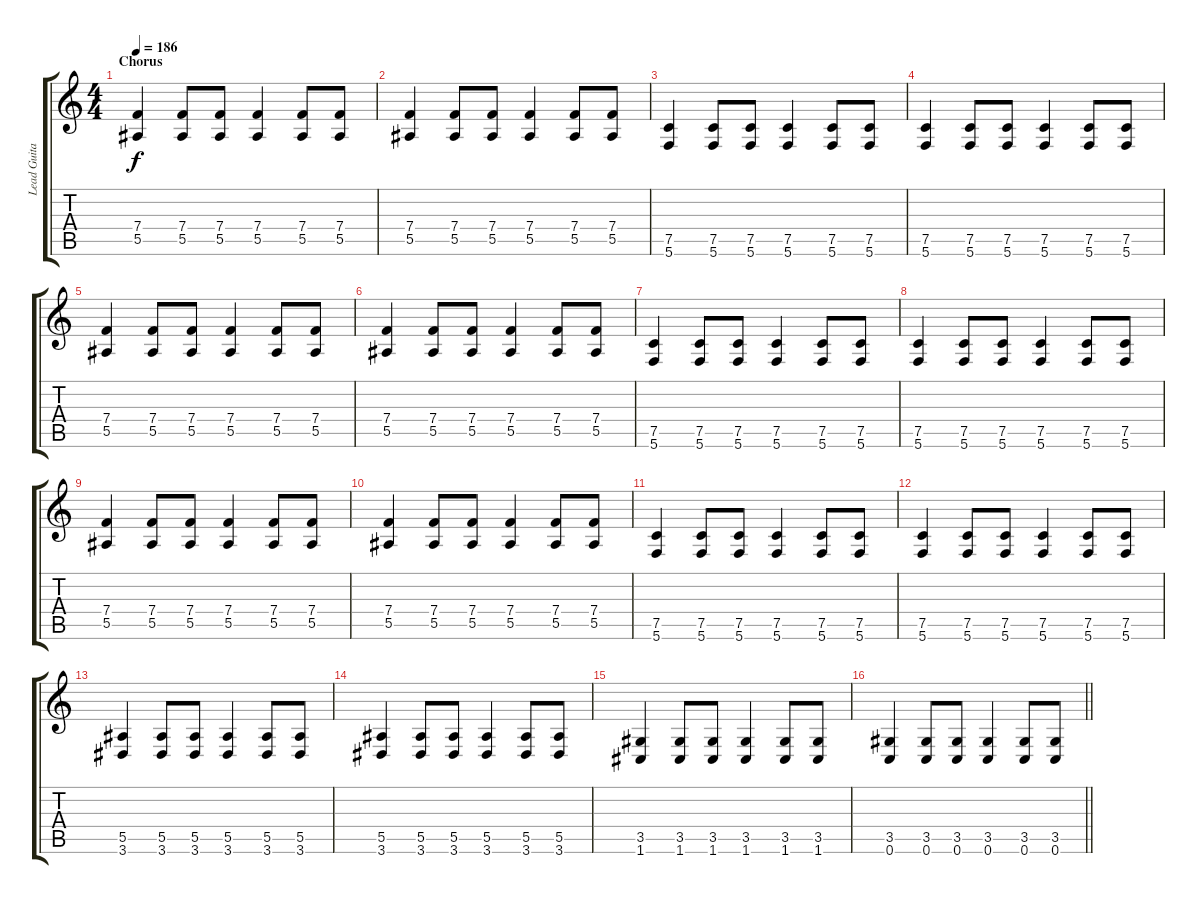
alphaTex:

\track ("Lead Guitar 2" "Lead Guita") {instrument distortionguitar}
\staff {score tabs}
\tuning (C4 G3 Eb3 Bb2 F2 C2) {hide}
\ts (4 4)
\section ("" "Chorus")
\tempo 186
\clef g2
\ks c
(7.4 5.5).4{dy f} (7.4 5.5).8 (7.4 5.5).8 (7.4 5.5).4 (7.4 5.5).8 (7.4 5.5).8 |
(7.4 5.5).4 (7.4 5.5).8 (7.4 5.5).8 (7.4 5.5).4 (7.4 5.5).8 (7.4 5.5).8 |
(7.5 5.6).4 (7.5 5.6).8 (7.5 5.6).8 (7.5 5.6).4 (7.5 5.6).8 (7.5 5.6).8 |
(7.5 5.6).4 (7.5 5.6).8 (7.5 5.6).8 (7.5 5.6).4 (7.5 5.6).8 (7.5 5.6).8 |
(7.4 5.5).4 (7.4 5.5).8 (7.4 5.5).8 (7.4 5.5).4 (7.4 5.5).8 (7.4 5.5).8 |
(7.4 5.5).4 (7.4 5.5).8 (7.4 5.5).8 (7.4 5.5).4 (7.4 5.5).8 (7.4 5.5).8 |
(7.5 5.6).4 (7.5 5.6).8 (7.5 5.6).8 (7.5 5.6).4 (7.5 5.6).8 (7.5 5.6).8 |
(7.5 5.6).4 (7.5 5.6).8 (7.5 5.6).8 (7.5 5.6).4 (7.5 5.6).8 (7.5 5.6).8 |
(7.4 5.5).4 (7.4 5.5).8 (7.4 5.5).8 (7.4 5.5).4 (7.4 5.5).8 (7.4 5.5).8 |
(7.4 5.5).4 (7.4 5.5).8 (7.4 5.5).8 (7.4 5.5).4 (7.4 5.5).8 (7.4 5.5).8 |
(7.5 5.6).4 (7.5 5.6).8 (7.5 5.6).8 (7.5 5.6).4 (7.5 5.6).8 (7.5 5.6).8 |
(7.5 5.6).4 (7.5 5.6).8 (7.5 5.6).8 (7.5 5.6).4 (7.5 5.6).8 (7.5 5.6).8 |
(5.5 3.6).4 (5.5 3.6).8 (5.5 3.6).8 (5.5 3.6).4 (5.5 3.6).8 (5.5 3.6).8 |
(5.5 3.6).4 (5.5 3.6).8 (5.5 3.6).8 (5.5 3.6).4 (5.5 3.6).8 (5.5 3.6).8 |
(3.5 1.6).4 (3.5 1.6).8 (3.5 1.6).8 (3.5 1.6).4 (3.5 1.6).8 (3.5 1.6).8 |
\barLineRight lightlight
(3.5 0.6).4 (3.5 0.6).8 (3.5 0.6).8 (3.5 0.6).4 (3.5 0.6).8 (3.5 0.6).8
